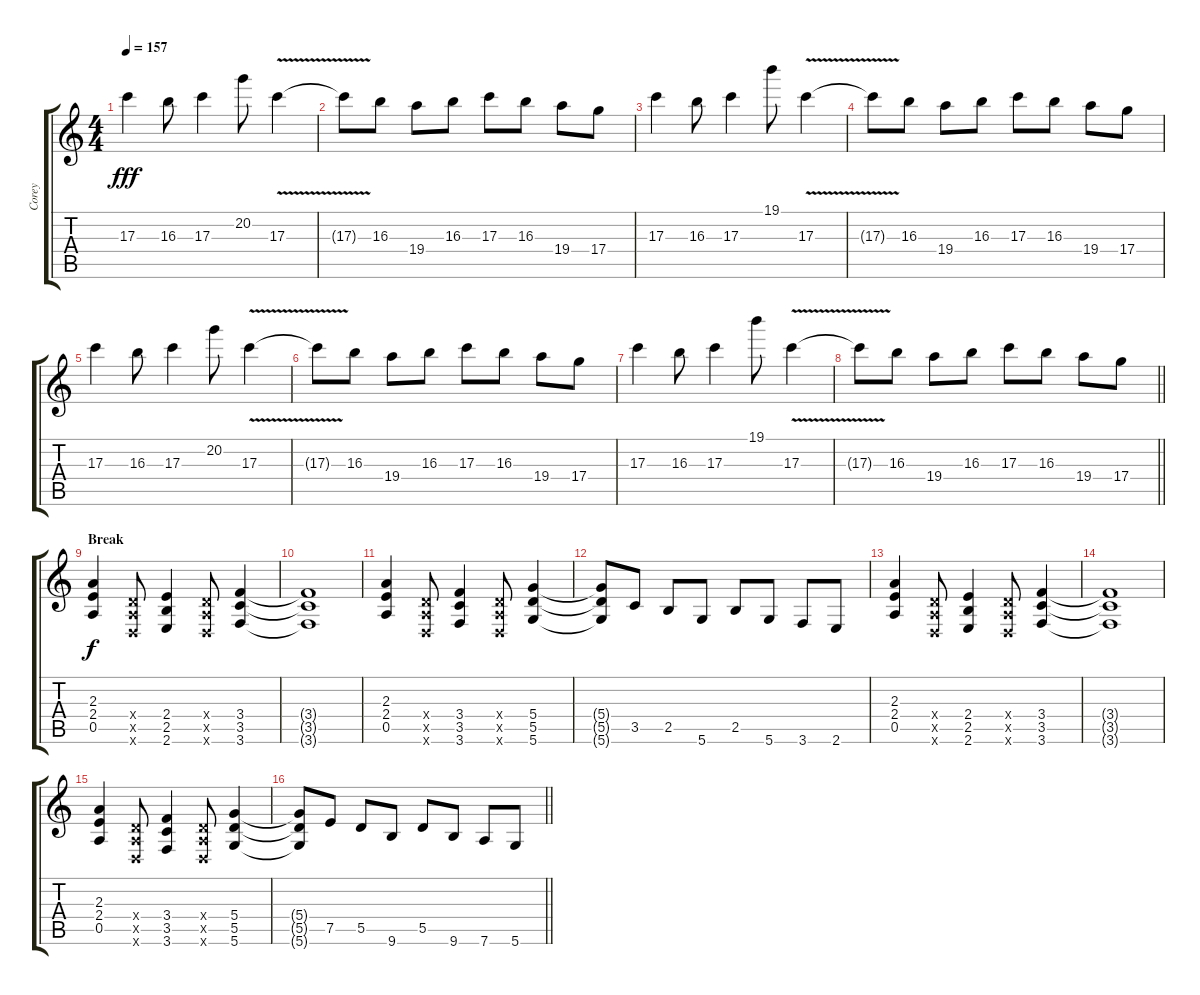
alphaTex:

\track ("Corey" "Corey") {instrument distortionguitar}
\staff {score tabs}
\tuning (E4 B3 G3 D3 A2 D2) {hide}
\ts (4 4)
\tempo 157
\clef g2
\ks c
17.3.4{dy fff balance 16} 16.3.8 17.3.4 20.2.8 17.3{v}.4 |
17.3{t}.8 16.3.8 19.4.8 16.3.8 17.3.8 16.3.8 19.4.8 17.4.8 |
17.3.4{balance 16} 16.3.8 17.3.4 19.1.8 17.3{v}.4 |
17.3{t}.8 16.3.8 19.4.8 16.3.8 17.3.8 16.3.8 19.4.8 17.4.8 |
17.3.4{balance 16} 16.3.8 17.3.4 20.2.8 17.3{v}.4 |
17.3{t}.8 16.3.8 19.4.8 16.3.8 17.3.8 16.3.8 19.4.8 17.4.8 |
17.3.4{balance 16} 16.3.8 17.3.4 19.1.8 17.3{v}.4 |
\barLineRight lightlight
17.3{t}.8 16.3.8 19.4.8 16.3.8 17.3.8 16.3.8 19.4.8 17.4.8 |
\section ("" "Break")
(2.3 2.4 0.5).4{dy f balance 8} (0.4{x} 0.5{x} 0.6{x}).8 (2.4 2.5 2.6).4 (0.4{x} 0.5{x} 0.6{x}).8 (3.4 3.5 3.6).4 |
(3.4{t} 3.5{t} 3.6{t}).1 |
(2.3 2.4 0.5).4 (0.4{x} 0.5{x} 0.6{x}).8 (3.4 3.5 3.6).4 (0.4{x} 0.5{x} 0.6{x}).8 (5.4 5.5 5.6).4 |
(5.4{t} 5.5{t} 5.6{t}).8 3.5.8 2.5.8 5.6.8 2.5.8 5.6.8 3.6.8 2.6.8 |
(2.3 2.4 0.5).4 (0.4{x} 0.5{x} 0.6{x}).8 (2.4 2.5 2.6).4 (0.4{x} 0.5{x} 0.6{x}).8 (3.4 3.5 3.6).4 |
(3.4{t} 3.5{t} 3.6{t}).1 |
(2.3 2.4 0.5).4 (0.4{x} 0.5{x} 0.6{x}).8 (3.4 3.5 3.6).4 (0.4{x} 0.5{x} 0.6{x}).8 (5.4 5.5 5.6).4 |
\barLineRight lightlight
(5.4{t} 5.5{t} 5.6{t}).8 7.5.8 5.5.8 9.6.8 5.5.8 9.6.8 7.6.8 5.6.8
